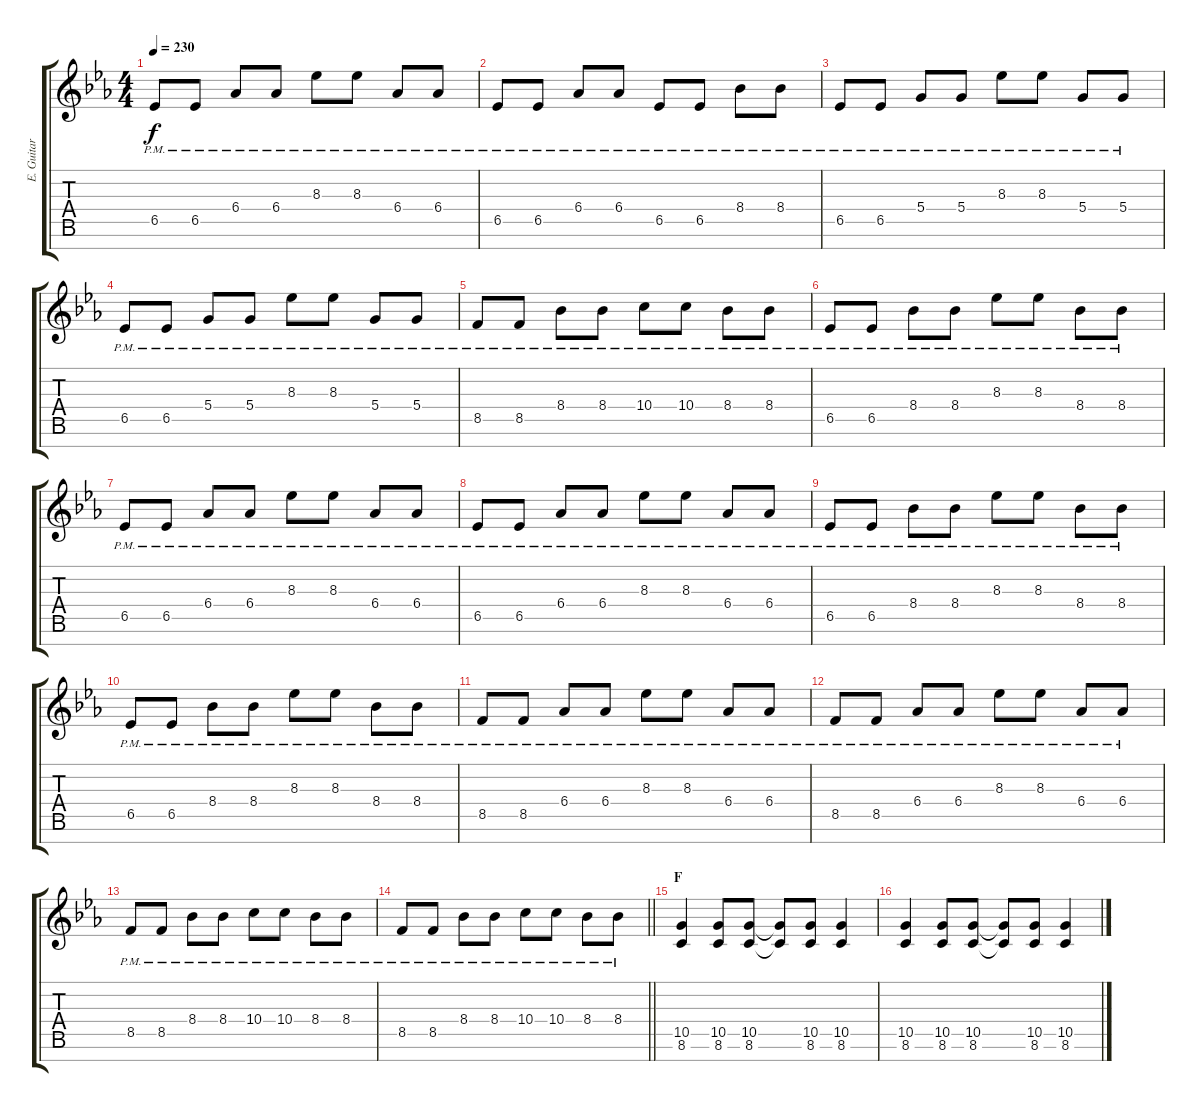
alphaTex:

\track ("E. Guitar II" "E. Guitar ") {instrument overdrivenguitar}
\staff {score tabs}
\tuning (E4 B3 G3 D3 A2 E2 B1) {hide}
\ts (4 4)
\tempo 230
\clef g2
\ks eb
6.5{pm}.8{dy f} 6.5{pm}.8 6.4{pm}.8 6.4{pm}.8 8.3{pm}.8 8.3{pm}.8 6.4{pm}.8 6.4{pm}.8 |
6.5{pm}.8 6.5{pm}.8 6.4{pm}.8 6.4{pm}.8 6.5{pm}.8 6.5{pm}.8 8.4{pm}.8 8.4{pm}.8 |
6.5{pm}.8 6.5{pm}.8 5.4{pm}.8 5.4{pm}.8 8.3{pm}.8 8.3{pm}.8 5.4{pm}.8 5.4{pm}.8 |
6.5{pm}.8 6.5{pm}.8 5.4{pm}.8 5.4{pm}.8 8.3{pm}.8 8.3{pm}.8 5.4{pm}.8 5.4{pm}.8 |
8.5{pm}.8 8.5{pm}.8 8.4{pm}.8 8.4{pm}.8 10.4{pm}.8 10.4{pm}.8 8.4{pm}.8 8.4{pm}.8 |
6.5{pm}.8 6.5{pm}.8 8.4{pm}.8 8.4{pm}.8 8.3{pm}.8 8.3{pm}.8 8.4{pm}.8 8.4{pm}.8 |
6.5{pm}.8 6.5{pm}.8 6.4{pm}.8 6.4{pm}.8 8.3{pm}.8 8.3{pm}.8 6.4{pm}.8 6.4{pm}.8 |
6.5{pm}.8 6.5{pm}.8 6.4{pm}.8 6.4{pm}.8 8.3{pm}.8 8.3{pm}.8 6.4{pm}.8 6.4{pm}.8 |
6.5{pm}.8 6.5{pm}.8 8.4{pm}.8 8.4{pm}.8 8.3{pm}.8 8.3{pm}.8 8.4{pm}.8 8.4{pm}.8 |
6.5{pm}.8 6.5{pm}.8 8.4{pm}.8 8.4{pm}.8 8.3{pm}.8 8.3{pm}.8 8.4{pm}.8 8.4{pm}.8 |
8.5{pm}.8 8.5{pm}.8 6.4{pm}.8 6.4{pm}.8 8.3{pm}.8 8.3{pm}.8 6.4{pm}.8 6.4{pm}.8 |
8.5{pm}.8 8.5{pm}.8 6.4{pm}.8 6.4{pm}.8 8.3{pm}.8 8.3{pm}.8 6.4{pm}.8 6.4{pm}.8 |
8.5{pm}.8 8.5{pm}.8 8.4{pm}.8 8.4{pm}.8 10.4{pm}.8 10.4{pm}.8 8.4{pm}.8 8.4{pm}.8 |
\barLineRight lightlight
8.5{pm}.8 8.5{pm}.8 8.4{pm}.8 8.4{pm}.8 10.4{pm}.8 10.4{pm}.8 8.4{pm}.8 8.4{pm}.8 |
\section ("" "F")
(10.5 8.6).4 (10.5 8.6).8 (10.5 8.6).8 (10.5{t} 8.6{t}).8 (10.5 8.6).8 (10.5 8.6).4 |
(10.5 8.6).4 (10.5 8.6).8 (10.5 8.6).8 (10.5{t} 8.6{t}).8 (10.5 8.6).8 (10.5 8.6).4
